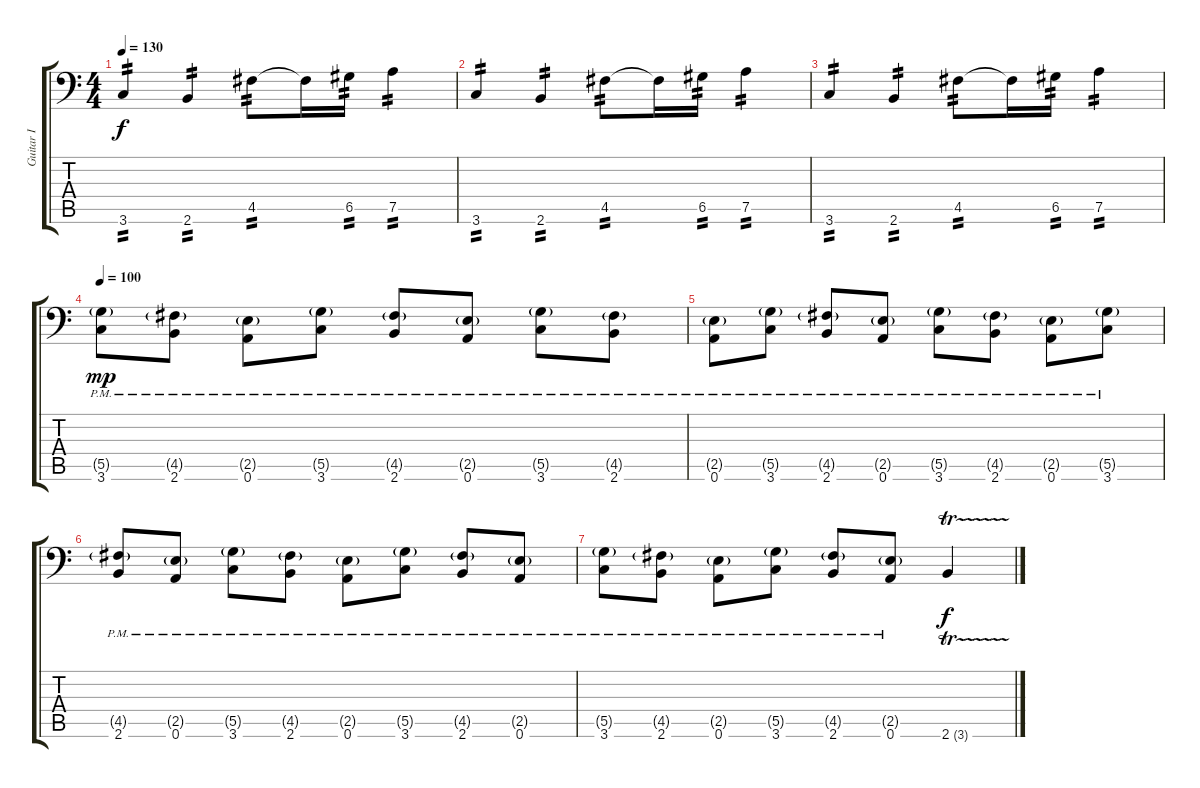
\track ("Guitar I" "Guitar I") {instrument overdrivenguitar}
\staff {score tabs}
\tuning (A3 E3 C3 G2 D2 A1) {hide}
\ts (4 4)
\tempo 130
\clef f4
\ks c
3.6.4{tp 2 dy f} 2.6.4{tp 2} 4.5.8{tp 2} 4.5{t}.16 6.5.16{tp 2} 7.5.4{tp 2} |
3.6.4{tp 2} 2.6.4{tp 2} 4.5.8{tp 2} 4.5{t}.16 6.5.16{tp 2} 7.5.4{tp 2} |
3.6.4{tp 2} 2.6.4{tp 2} 4.5.8{tp 2} 4.5{t}.16 6.5.16{tp 2} 7.5.4{tp 2} |
\tempo 100
(5.5{g pm} 3.6{pm}).8{dy mp} (4.5{g pm} 2.6{pm}).8 (2.5{g pm} 0.6{pm}).8 (5.5{g pm} 3.6{pm}).8 (4.5{g pm} 2.6{pm}).8 (2.5{g pm} 0.6{pm}).8 (5.5{g pm} 3.6{pm}).8 (4.5{g pm} 2.6{pm}).8 |
(2.5{g pm} 0.6{pm}).8 (5.5{g pm} 3.6{pm}).8 (4.5{g pm} 2.6{pm}).8 (2.5{g pm} 0.6{pm}).8 (5.5{g pm} 3.6{pm}).8 (4.5{g pm} 2.6{pm}).8 (2.5{g pm} 0.6{pm}).8 (5.5{g pm} 3.6{pm}).8 |
(4.5{g pm} 2.6{pm}).8 (2.5{g pm} 0.6{pm}).8 (5.5{g pm} 3.6{pm}).8 (4.5{g pm} 2.6{pm}).8 (2.5{g pm} 0.6{pm}).8 (5.5{g pm} 3.6{pm}).8 (4.5{g pm} 2.6{pm}).8 (2.5{g pm} 0.6{pm}).8 |
(5.5{g pm} 3.6{pm}).8 (4.5{g pm} 2.6{pm}).8 (2.5{g pm} 0.6{pm}).8 (5.5{g pm} 3.6{pm}).8 (4.5{g pm} 2.6{pm}).8 (2.5{g pm} 0.6{pm}).8 2.6{tr (3 32)}.4{dy f}
